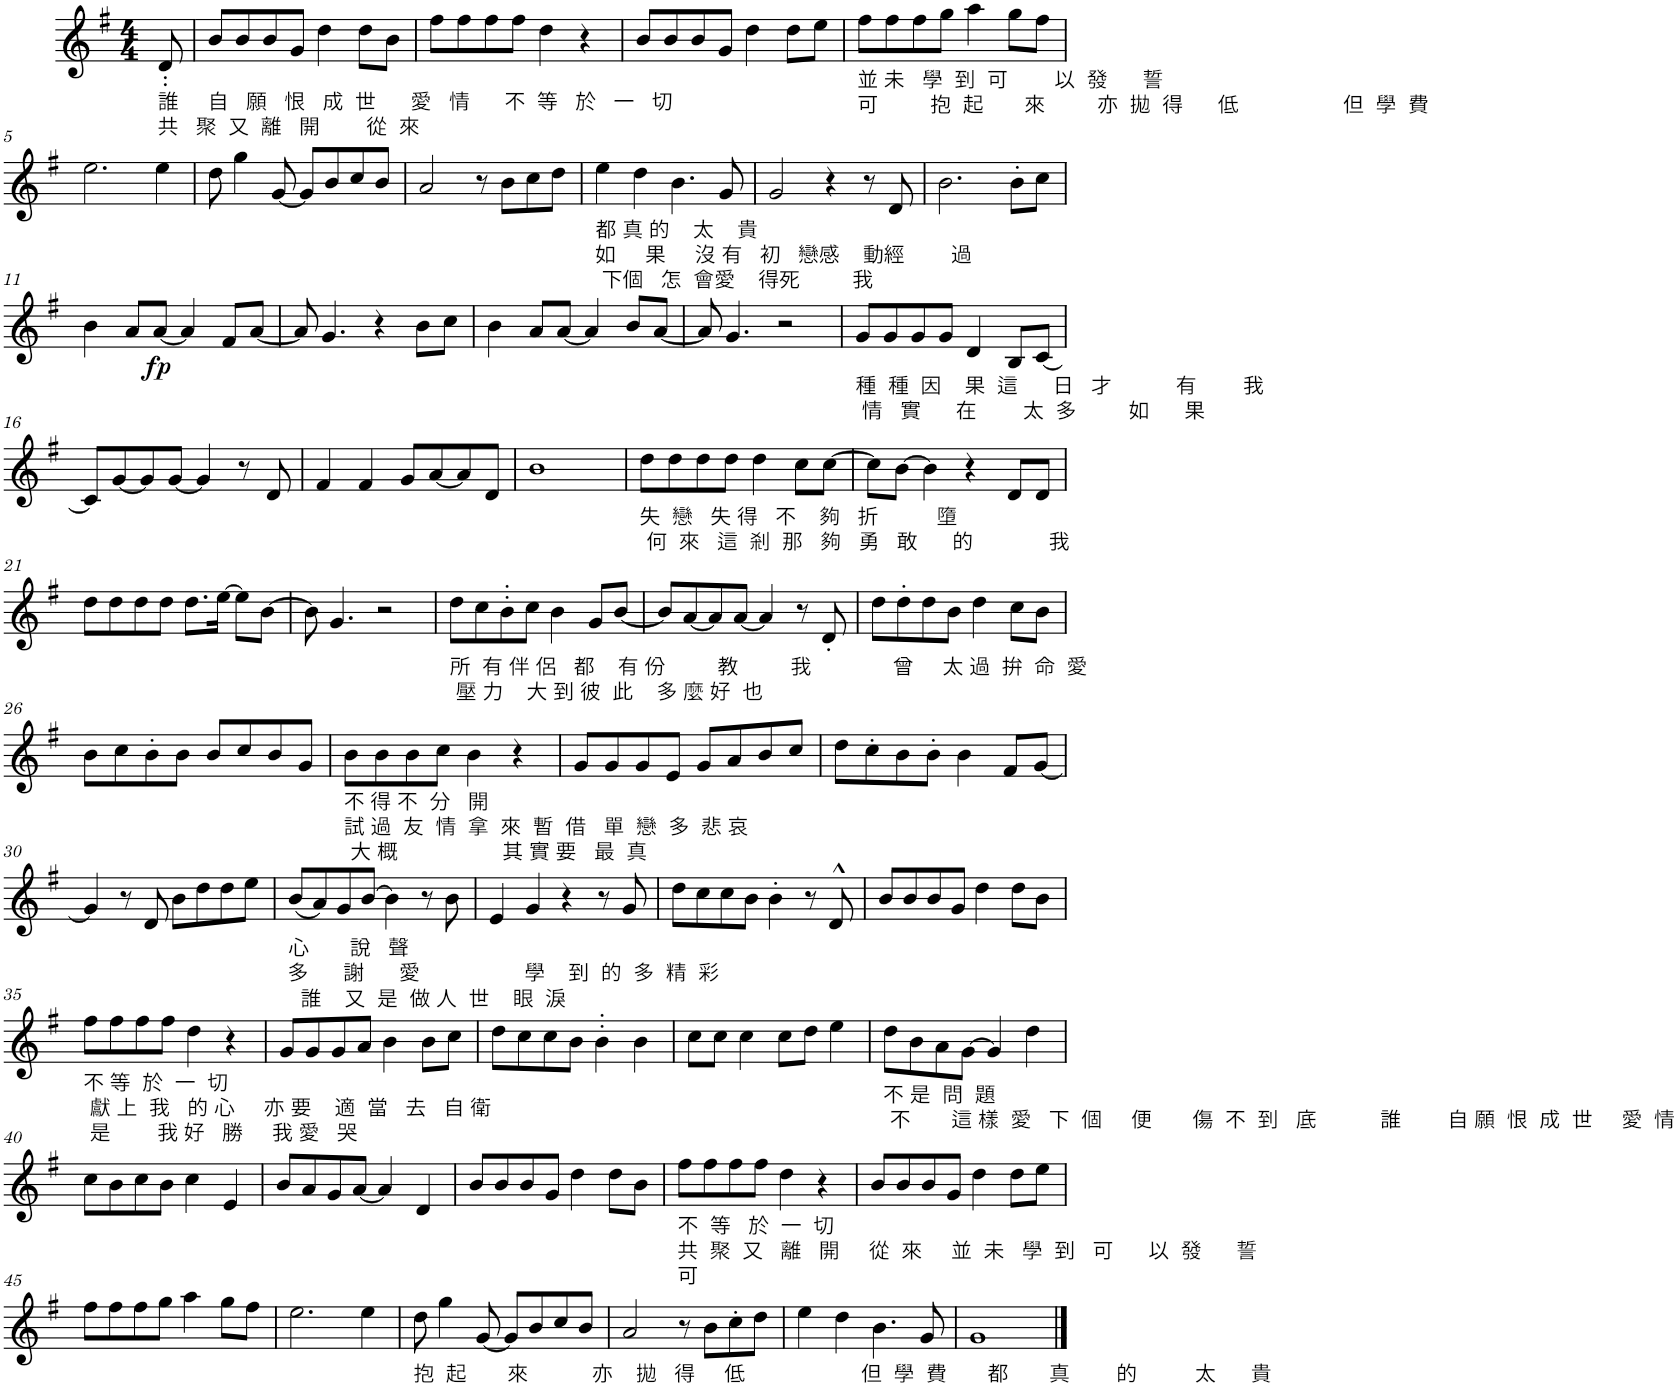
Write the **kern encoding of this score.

**kern	**dynam
*part1	*part1
*staff1	*staff1
*I"Piano	*
*I'Pno	*
*clefG2	*
*k[f#]	*
*M4/4	*
=	=
!LO:TX:b:t=誰     自   願   恨   成  世      愛   情      不  等   於   一   切	!
!LO:TX:b:t=共   聚  又  離   開        從  來	!
8d''/	.
=1	=1
8b/L	.
8b/	.
8b/	.
8g/J	.
4dd\	.
8dd\L	.
8b\J	.
=2	=2
8ff#\L	.
8ff#\	.
8ff#\	.
8ff#\J	.
4dd\	.
4r	.
=3	=3
8b/L	.
8b/	.
8b/	.
8g/J	.
4dd\	.
8dd\L	.
8ee\J	.
=4	=4
!LO:TX:b:t=並 未   學  到  可        以  發      誓	!
!LO:TX:b:t=可         抱  起       來         亦  拋  得      低                  但  學  費	!
8ff#\L	.
8ff#\	.
8ff#\	.
8gg\J	.
4aa\	.
8gg\L	.
8ff#\J	.
!!LO:LB:g=z
=5	=5
2.ee\	.
4ee\	.
=6	=6
8dd\	.
4gg\	.
[8g/	.
8g/L]	.
8b/	.
8cc/	.
8b/J	.
=7	=7
2a/	.
8r	.
8b\L	.
8cc\	.
8dd\J	.
=8	=8
!LO:TX:b:t=都 真 的    太    貴	!
!LO:TX:b:t=如     果     沒 有   初   戀感    動經        過	!
!LO:TX:b:t=下個   怎  會愛    得死         我	!
4ee\	.
4dd\	.
4.b\	.
8g/	.
=9	=9
2g/	.
4r	.
8r	.
8d/	.
=10	=10
2.b\	.
8b'\L	.
8cc\J	.
!!LO:LB:g=z
=11	=11
4b\	.
8a/L	.
!	!LO:DY:b
[8a/J	fp
4a/]	.
8f#/L	.
[8a/J	.
=12	=12
8a/]	.
4.g/	.
4r	.
8b\L	.
8cc\J	.
=13	=13
4b\	.
8a/L	.
[8a/J	.
4a/]	.
8b/L	.
[8a/J	.
=14	=14
8a/]	.
4.g/	.
2r	.
=15	=15
!LO:TX:b:t=種  種  因    果  這      日   才           有        我	!
!LO:TX:b:t=情   實      在        太  多         如      果	!
8g/L	.
8g/	.
8g/	.
8g/J	.
4d/	.
8B/L	.
[8c/J	.
!!LO:LB:g=z
=16	=16
8c/L]	.
[8g/	.
8g/]	.
[8g/J	.
4g/]	.
8r	.
8d/	.
=17	=17
4f#/	.
4f#/	.
8g/L	.
[8a/	.
8a/]	.
8d/J	.
=18	=18
1b	.
=19	=19
!LO:TX:b:t=失  戀   失 得   不    夠   折          墮	!
!LO:TX:b:t=何  來   這  剎  那   夠   勇   敢      的             我	!
8dd\L	.
8dd\	.
8dd\	.
8dd\J	.
4dd\	.
8cc\L	.
[8cc\J	.
=20	=20
8cc\L]	.
[8b\J	.
4b\]	.
4r	.
8d/L	.
8d/J	.
!!LO:LB:g=z
=21	=21
8dd\L	.
8dd\	.
8dd\	.
8dd\J	.
8.dd\L	.
[16ee\Jk	.
8ee\L]	.
[8b\J	.
=22	=22
8b\]	.
4.g/	.
2r	.
=23	=23
!LO:TX:b:t=所  有 伴 侶   都    有 份         教         我              曾     太 過  拚  命  愛	!
!LO:TX:b:t=壓 力    大 到 彼  此    多 麼 好  也	!
8dd\L	.
8cc\	.
8b''\	.
8cc\J	.
4b\	.
8g/L	.
[8b/J	.
=24	=24
8b/L]	.
[8a/	.
8a/]	.
[8a/J	.
4a/]	.
8r	.
8d'/	.
=25	=25
8dd\L	.
8dd'\	.
8dd\	.
8b\J	.
4dd\	.
8cc\L	.
8b\J	.
!!LO:LB:g=z
=26	=26
8b\L	.
8cc\	.
8b'\	.
8b\J	.
8b/L	.
8cc/	.
8b/	.
8g/J	.
=27	=27
!LO:TX:b:t=不 得 不  分   開	!
!LO:TX:b:t=試 過  友  情  拿  來  暫  借   單  戀  多  悲 哀	!
!LO:TX:b:t=大 概                  其 實 要   最  真	!
8b\L	.
8b\	.
8b\	.
8cc\J	.
4b\	.
4r	.
=28	=28
8g/L	.
8g/	.
8g/	.
8e/J	.
8g/L	.
8a/	.
8b/	.
8cc/J	.
=29	=29
8dd\L	.
8cc'\	.
8b\	.
8b'\J	.
4b\	.
8f#/L	.
[8g/J	.
!!LO:LB:g=z
=30	=30
4g/]	.
8r	.
8d/	.
8b\L	.
8dd\	.
8dd\	.
8ee\J	.
=31	=31
!LO:TX:b:t=心       說   聲	!
!LO:TX:b:t=多      謝      愛                  學    到  的  多  精  彩	!
!LO:TX:b:t=誰    又  是  做 人  世    眼  淚	!
(<8b/L	.
8a/)	.
8g/	.
[8b/J	.
4b\]	.
8r	.
8b\	.
=32	=32
4e/	.
4g/	.
4r	.
8r	.
8g/	.
=33	=33
8dd\L	.
8cc\	.
8cc\	.
8b\J	.
4b'\	.
8r	.
8d^^/	.
=34	=34
8b/L	.
8b/	.
8b/	.
8g/J	.
4dd\	.
8dd\L	.
8b\J	.
!!LO:LB:g=z
=35	=35
!LO:TX:b:t=不 等  於  一  切	!
!LO:TX:b:t=獻 上  我   的 心     亦 要    適  當   去   自 衛	!
!LO:TX:b:t=是        我 好   勝     我 愛   哭	!
8ff#\L	.
8ff#\	.
8ff#\	.
8ff#\J	.
4dd\	.
4r	.
=36	=36
8g/L	.
8g/	.
8g/	.
8a/J	.
4b\	.
8b\L	.
8cc\J	.
=37	=37
8dd\L	.
8cc\	.
8cc\	.
8b\J	.
4b''\	.
4b\	.
=38	=38
8cc\L	.
8cc\J	.
4cc\	.
8cc\L	.
8dd\J	.
4ee\	.
=39	=39
!LO:TX:b:t=不 是  問  題	!
!LO:TX:b:t=不       這 樣  愛   下  個     便       傷  不  到   底           誰        自 願  恨  成  世     愛  情	!
8dd\L	.
8b\	.
8a\	.
[8g\J	.
4g/]	.
4dd\	.
!!LO:LB:g=z
=40	=40
8cc\L	.
8b\	.
8cc\	.
8b\J	.
4cc\	.
4e/	.
=41	=41
8b/L	.
8a/	.
8g/	.
[8a/J	.
4a/]	.
4d/	.
=42	=42
8b/L	.
8b/	.
8b/	.
8g/J	.
4dd\	.
8dd\L	.
8b\J	.
=43	=43
!LO:TX:b:t=不  等   於  一  切	!
!LO:TX:b:t=共  聚  又   離   開     從  來     並  未   學  到   可      以  發      誓	!
!LO:TX:b:t=可	!
8ff#\L	.
8ff#\	.
8ff#\	.
8ff#\J	.
4dd\	.
4r	.
=44	=44
8b/L	.
8b/	.
8b/	.
8g/J	.
4dd\	.
8dd\L	.
8ee\J	.
!!LO:LB:g=z
=45	=45
8ff#\L	.
8ff#\	.
8ff#\	.
8gg\J	.
4aa\	.
8gg\L	.
8ff#\J	.
=46	=46
2.ee\	.
4ee\	.
=47	=47
!LO:TX:b:t=抱  起       來           亦    拋   得     低                    但  學  費       都       真        的          太      貴	!
8dd\	.
4gg\	.
[8g/	.
8g/L]	.
8b/	.
8cc/	.
8b/J	.
=48	=48
2a/	.
8r	.
8b\L	.
8cc'\	.
8dd\J	.
=49	=49
4ee\	.
4dd\	.
4.b\	.
8g/	.
=50	=50
1g	.
==	==
*-	*-
